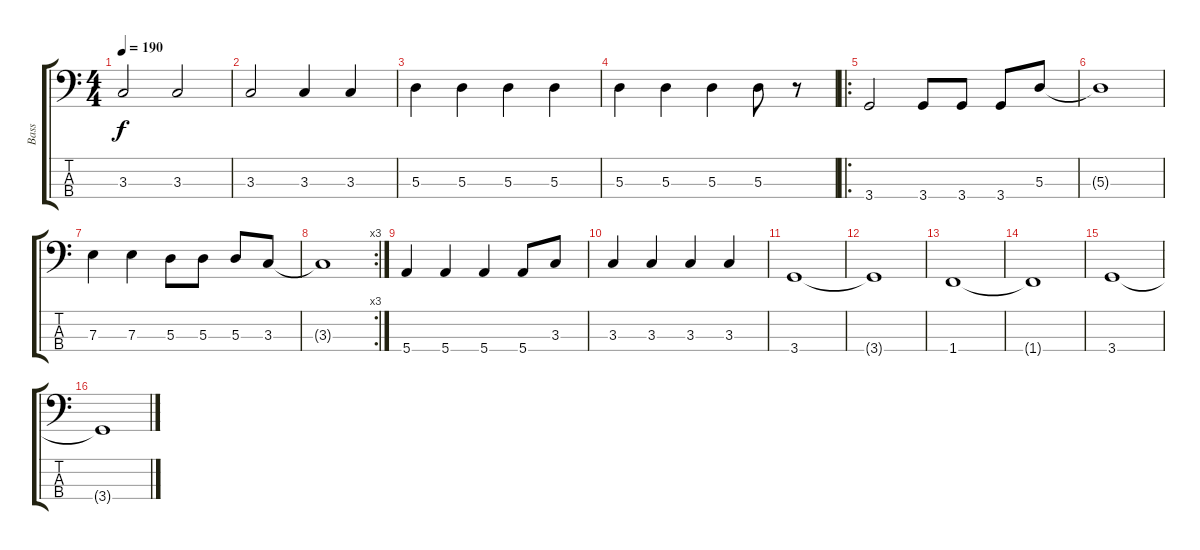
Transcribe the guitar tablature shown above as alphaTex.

\track ("Bass" "Bass") {instrument fretlessbass}
\staff {score tabs}
\tuning (G2 D2 A1 E1) {hide}
\ts (4 4)
\tempo 190
\clef f4
\ks c
3.3.2{dy f} 3.3.2 |
3.3.2 3.3.4 3.3.4 |
5.3.4 5.3.4 5.3.4 5.3.4 |
5.3.4 5.3.4 5.3.4 5.3.8 r.8 |
\ro
3.4.2 3.4.8 3.4.8 3.4.8 5.3.8 |
5.3{t}.1 |
7.3.4 7.3.4 5.3.8 5.3.8 5.3.8 3.3.8 |
\rc 3
3.3{t}.1 |
5.4.4 5.4.4 5.4.4 5.4.8 3.3.8 |
3.3.4 3.3.4 3.3.4 3.3.4 |
3.4.1 |
3.4{t}.1 |
1.4.1 |
1.4{t}.1 |
3.4.1 |
3.4{t}.1
